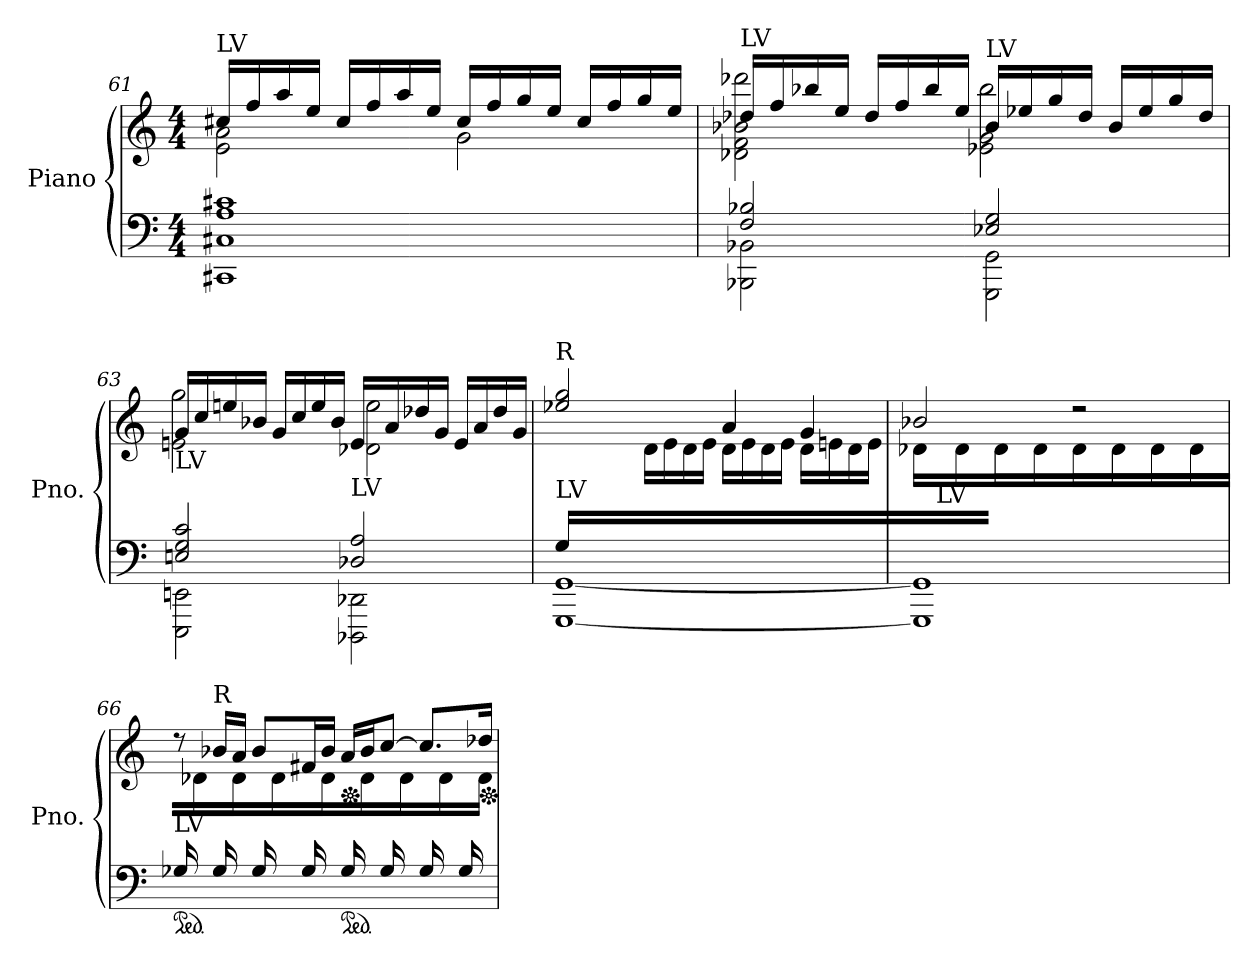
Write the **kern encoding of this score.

**kern	**kern
*part1	*part1
*staff2	*staff1
*I"Piano	*
*I'Pno.	*
!!LO:LB:g=z
*clefF4	*clefG2
*k[]	*k[]
*M4/4	*M4/4
=61	=61
*	*^
!	!LO:TX:a:t=LV	!
1CC#X 1C#X 1A 1c#X	16cc#X/LL	2e\ 2a\
.	16ff/	.
.	16aa/	.
.	16ee/JJ	.
.	16cc#/LL	.
.	16ff/	.
.	16aa/	.
.	16ee/JJ	.
.	16cc#/LL	2g\
.	16ff/	.
.	16gg/	.
.	16ee/JJ	.
.	16cc#/LL	.
.	16ff/	.
.	16gg/	.
.	16ee/JJ	.
=62	=62	=62
*^	*	*
!	!	!LO:TX:a:t=LV	!
2F/ 2B-X/	2BBB-X\ 2BB-X\	16dd-X/LL	2d-X\ 2f\ 2b-X\ 2ddd-X\
.	.	16ff/	.
.	.	16bb-X/	.
.	.	16ee/JJ	.
.	.	16dd-/LL	.
.	.	16ff/	.
.	.	16bb-/	.
.	.	16ee/JJ	.
!	!	!LO:TX:a:t=LV	!
2E-X/ 2G/	2GGG\ 2GG\	16b-/LL	2e-X\ 2g\ 2bb-\
.	.	16ee-X/	.
.	.	16gg/	.
.	.	16dd-/JJ	.
.	.	16b-/LL	.
.	.	16ee-/	.
.	.	16gg/	.
.	.	16dd-/JJ	.
!!LO:LB:g=z	!!
=63	=63	=63	=63
!	!	!LO:TX:b:t=LV	!
2En/ 2G/ 2c/	2EEE\ 2EEn\	16g/LL	2en\ 2gg\
.	.	16cc/	.
.	.	16een/	.
.	.	16b-X/JJ	.
.	.	16g/LL	.
.	.	16cc/	.
.	.	16ee/	.
.	.	16b-/JJ	.
!	!	!LO:TX:b:t=LV	!
2D-X/ 2A/	2DDD-X\ 2DD-X\	16e/LL	2d-X\ 2ee\
.	.	16a/	.
.	.	16dd-X/	.
.	.	16g/JJ	.
.	.	16e/LL	.
.	.	16a/	.
.	.	16dd-/	.
.	.	16g/JJ	.
=64	=64	=64	=64
!	!	!LO:TX:a:t=R	!
!	!	!LO:TX:b:t=LV	!
16G/LL	[1GGG [1GG	2ee-X/ 2gg/	16ryy
2...ryy	.	.	16e-X\
.	.	.	16d-X\
.	.	.	16e-\JJ
.	.	.	16d-\LL
.	.	.	16e-\
.	.	.	16d-\
.	.	.	16e-\JJ
.	.	4a/	16d-\LL
.	.	.	16e-\
.	.	.	16d-\
.	.	.	16e-\JJ
.	.	4g/	16d-\LL
.	.	.	16en\
.	.	.	16d-\
.	.	.	16e\JJ
!!LO:PB:g=z	!!
=65	=65	=65	=65
16ryy	1GGG] 1GG]	2b-X/	16d-X\LL
!LO:TX:a:t=LV	!	!	!
16G/	.	.	16ryy
16ryy	.	.	16d-\
16G/JJ	.	.	16ryy
16ryy	.	.	16d-\LL
16G/	.	.	16ryy
16ryy	.	.	16d-\
16G/JJ	.	.	16ryy
16ryy	.	2r	16d-\LL
16G/	.	.	16ryy
16ryy	.	.	16d-\
16G/JJ	.	.	16ryy
16ryy	.	.	16d-\LL
16G/	.	.	16ryy
16ryy	.	.	16d-\
16G/JJ	.	.	16ryy
*v	*v	*	*
=66	=66	=66
*ped	*	*
!LO:TX:a:t=LV	!	!
16G-X/LL	8r	16ryy
16ryy	.	16d-X\
!	!LO:TX:a:t=R	!
16G-/	16b-X/LL	16ryy
16ryy	16a/JJ	16d-\JJ
16G-/LL	8b-/L	16ryy
16ryy	.	16d-\
16G-/	16f#X/L	16ryy
16ryy	16b-/JJ	16d-\JJ
*ped	*	*
*	*Xped	*
16G-/LL	16a/LL	16ryy
16ryy	16b-/J	16d-\
16G-/	[8cc/J	16ryy
16ryy	.	16d-\JJ
16G-/LL	8.cc/L]	16ryy
16ryy	.	16d-\
16G-/	.	16ryy
16ryy	16dd-X/Jk	16d-\JJ
*	*Xped	*
*	*v	*v
=	=
*-	*-
